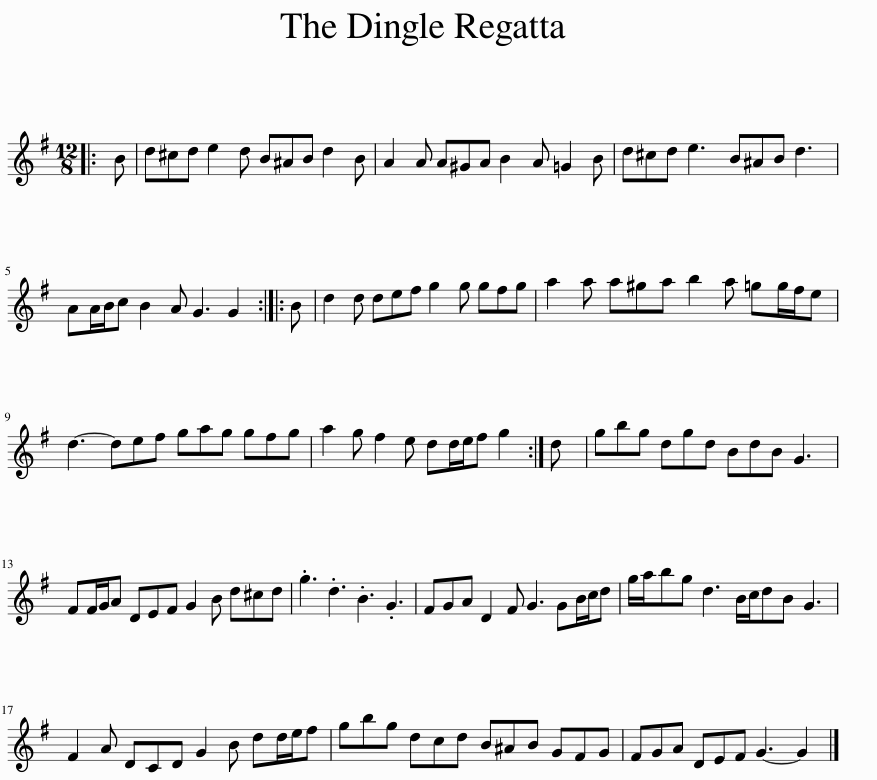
X:1
L:1/8
M:12/8
I:linebreak $
K:G
V:1 treble
V:1
|: B | d^cd e2 d B^AB d2 B | A2 A A^GA B2 A =G2 B | d^cd e3 B^AB d3 |$ AA/B/c B2 A G3 G2 :: %5
 B | d2 d def g2 g gfg | a2 a a^ga b2 a =gg/f/e |$ d3- def gag gfg | a2 g f2 e dd/e/f g2 :| %10
 d | gbg dgd BdB G3 |$ FF/G/A DEF G2 B d^cd | .g3 .d3 .B3 .G3 | FGA D2 F G3 GB/c/d | %15
 g/a/bg d3 B/c/dB G3 |$ F2 A DCD G2 B dd/e/f | gbg dcd B^AB GFG | FGA DEF G3- G2 |] %19
